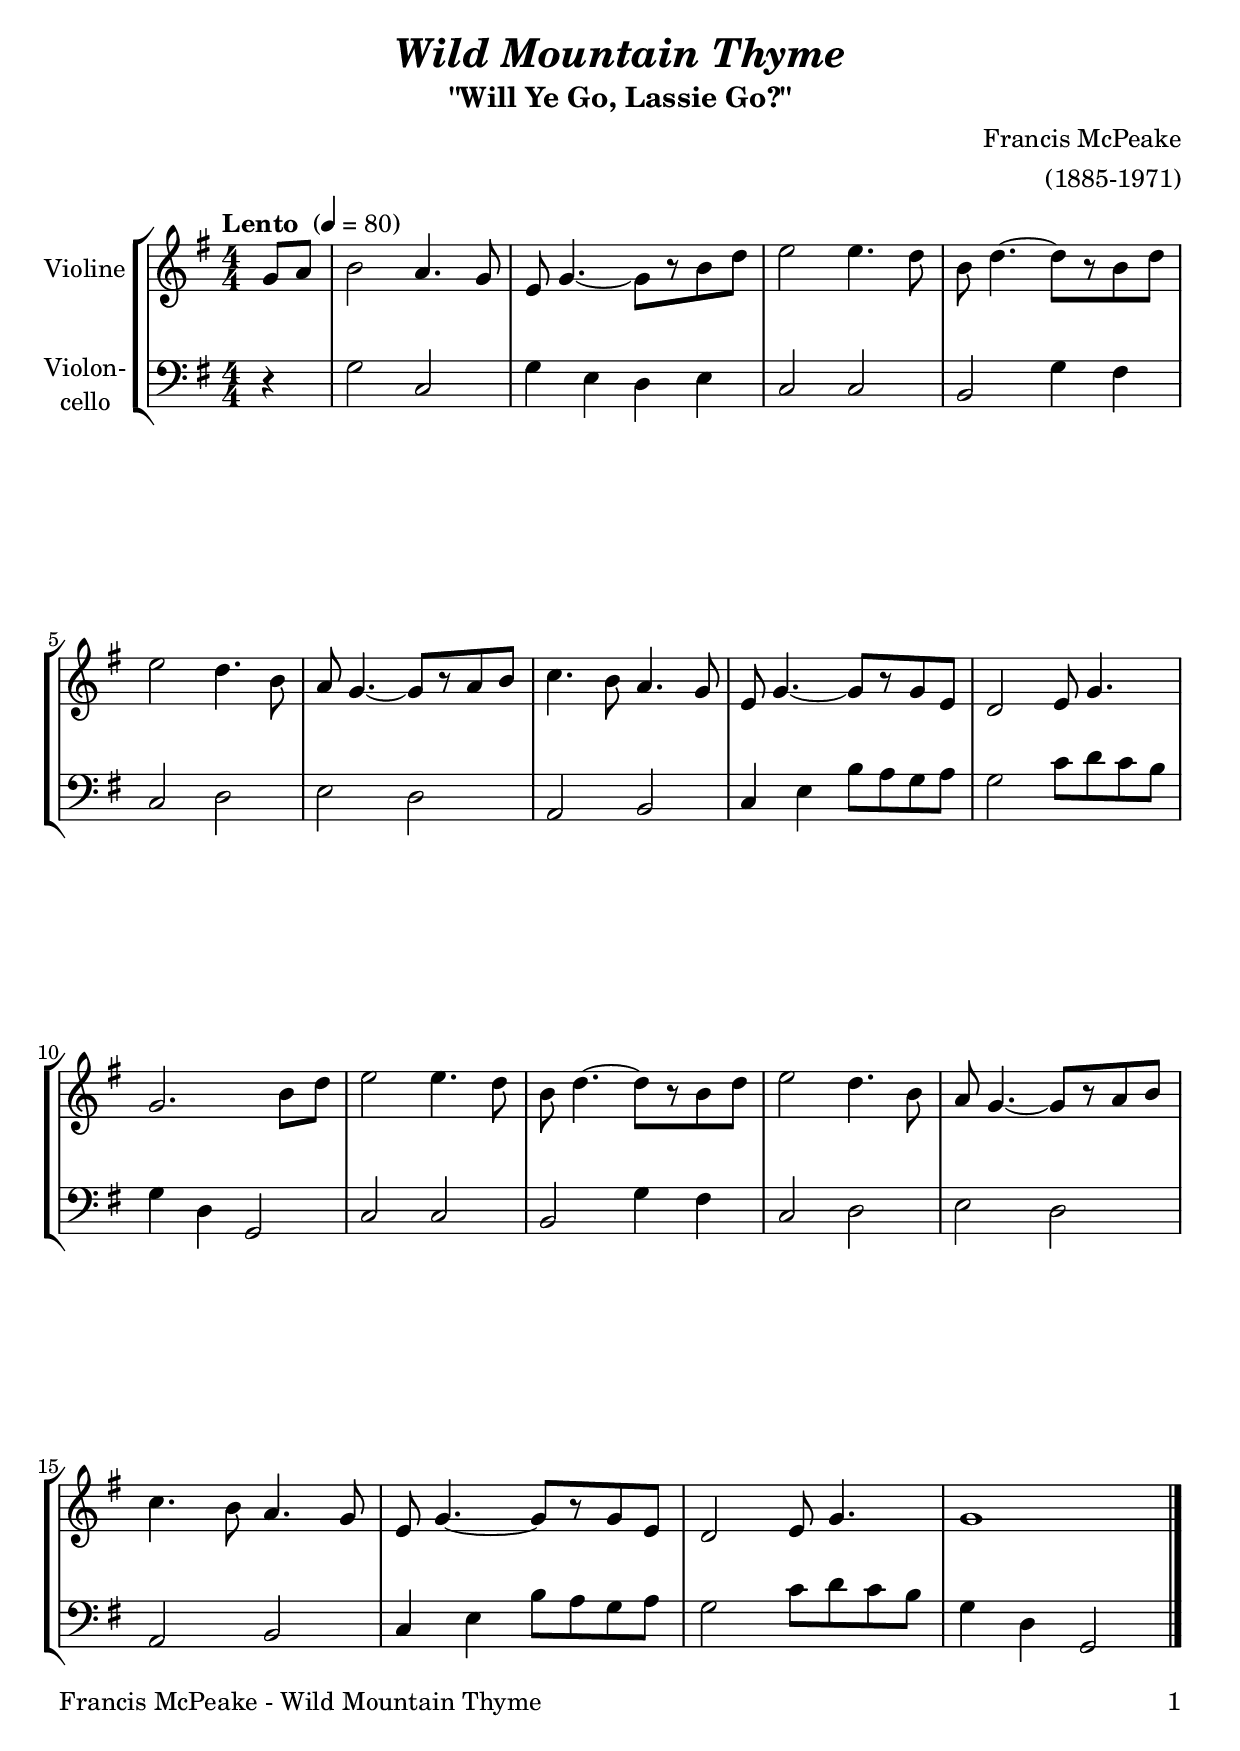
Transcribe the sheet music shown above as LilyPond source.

\version "2.20.2"
\include "deutsch.ly"

#(set-global-staff-size 22)

\header {
  title     = \markup \bold \italic "Wild Mountain Thyme"
  subtitle  = "\"Will Ye Go, Lassie Go?\""
  composer  = "Francis McPeake"
  arranger  = "(1885-1971)"
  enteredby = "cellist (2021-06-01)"
%  piece     = ""
}

voiceconsts = {
 \key d \major
 \time 4/4
 \clef "treble"
 \numericTimeSignature
 \compressEmptyMeasures
% Set default beaming for all staves
%  \set Timing.beamExceptions = #'()
%  \set Timing.baseMoment     = #(ly:make-moment 1 4)
%  \set Timing.beatStructure  = #'(1 1 1)
  \tempo "Lento " 4=80
}

mivl = "violin"
mivc = "cello"

cresc = \markup \italic "cresc."
fmarc = \markup { \dynamic f \bold \italic " marcato" }

va = \relative c' {
  \voiceconsts

  \partial 4 d8 e
  fis2 e4. d8
  h d4.~ d8[ r fis a]
  h2 h4. a8
  fis a4.~ a8[ r fis a]
  h2 a4. fis8

  e d4.~ d8[ r e fis]
  g4. fis8 e4. d8
  h d4.~ d8[ r d h]
  a2 h8 d4.
  d2. fis8 a

  h2 h4. a8
  fis a4.~ a8[ r fis a]
  h2 a4. fis8
  e d4.~ d8[ r e fis]
  g4. fis8 e4. d8

  h d4.~ d8[ r d h]
  a2 h8 d4.
  d1 \bar "|."
}

vb = \relative c {
  \voiceconsts
  \clef "bass"

  \partial 4 r4
  d2 g,
  d'4 h a h
  g2 g
  fis d'4 cis
  g2 a

  h a
  e fis
  g4 h fis'8 e d e
  d2 g8 a g fis
  d4 a d,2

  g g
  fis d'4 cis
  g2 a
  h a
  e fis

  g4 h fis'8 e d e
  d2 g8 a g fis
  d4 a d,2 \bar "|."
}


music = \new StaffGroup <<
      \new Staff {
        \set Staff.midiInstrument = \mivl
        \set Staff.instrumentName = \markup \center-column { "Violine" }
        \transpose d g { \va }
      }

      \new Staff {
        \set Staff.midiInstrument = \mivc
        \set Staff.instrumentName = \markup \center-column { "Violon-" "cello" }
        \transpose d g { \vb }
      }      
>>

\book {
   \paper {
    print-page-number = ##t
    print-first-page-number = ##t
    ragged-last-bottom = ##f
    oddHeaderMarkup = \markup \null
    evenHeaderMarkup = \markup \null
    oddFooterMarkup = \markup {
      \fill-line {
        \on-the-fly #print-page-number-check-first
        "Francis McPeake - Wild Mountain Thyme" \fromproperty #'page:page-number-string
      }
    }
    evenFooterMarkup = \oddFooterMarkup
  } \score {
    \music
    \layout {}
  }

  \score {
    \unfoldRepeats \music

    \midi {
      \context {
        \Score
      }
    }
  }
}
